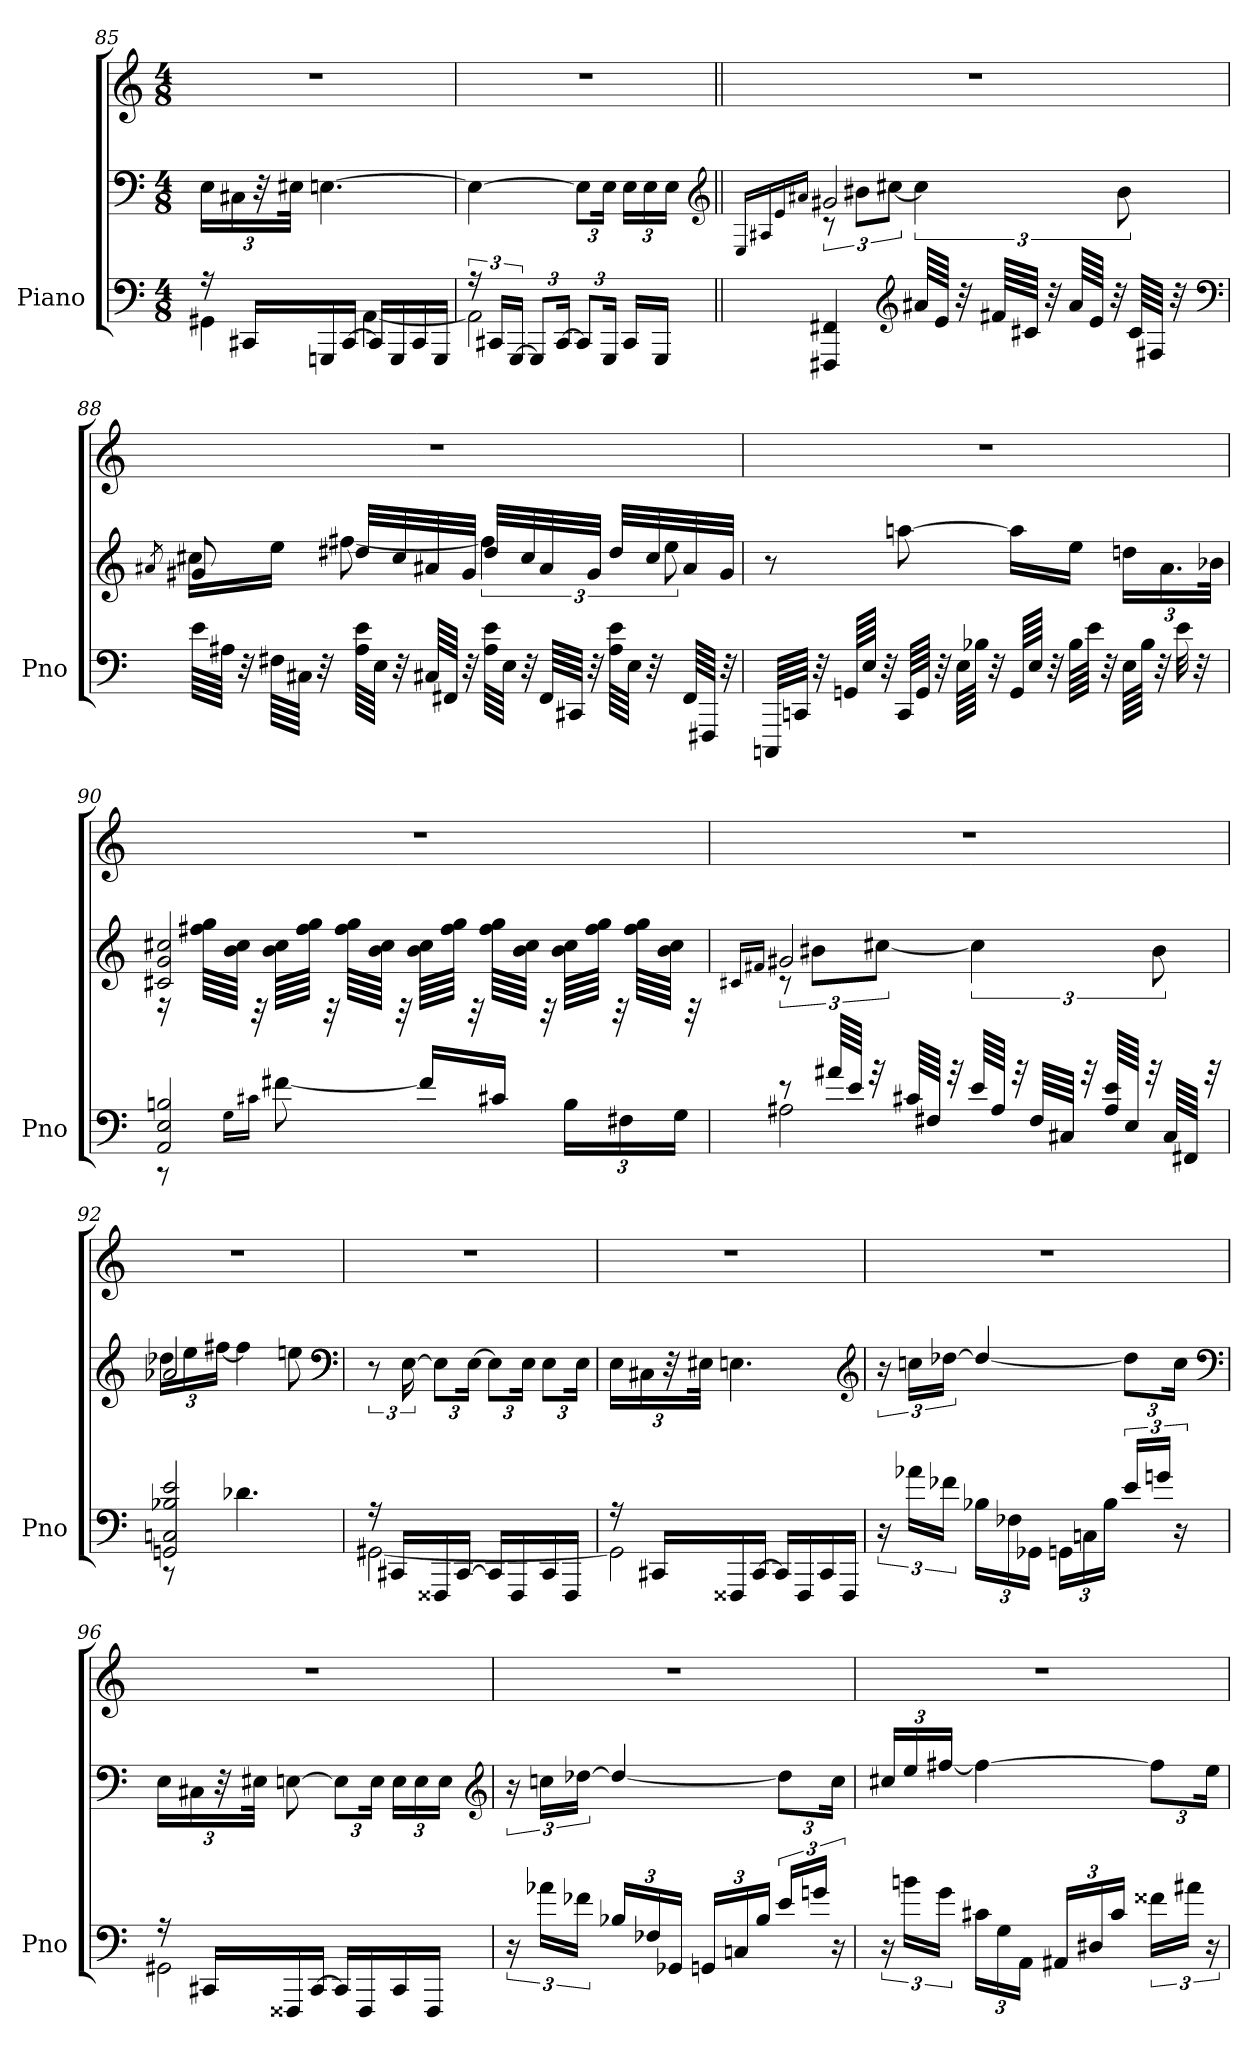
**kern	**kern	**kern
*part1	*part1	*part1
*staff3	*staff2	*staff1
*I"Piano	*	*
*I'Pno	*	*
*clefF4	*clefF4	*clefG2
*k[]	*k[]	*k[]
*M4/8	*M4/8	*M4/8
=85	=85	=85
*^	*	*
16r	4GG#X	24ELL	2r
.	.	24C#X	.
16CC#XLL	.	.	.
.	.	48r	.
.	.	48E#XJJk	.
16GGGn	.	[4.En	.
[16CC#JJ	.	.	.
16CC#LL]	[4AA	.	.
16GGG	.	.	.
16CC#	.	.	.
16GGGJJ	.	.	.
=86	=86	=86	=86
24r	2AA]	4E_	2r
24CC#XLL	.	.	.
[24GGGJJ	.	.	.
12GGGL]	.	.	.
[24CC#Jk	.	.	.
12CC#L]	.	12EL]	.
24GGGJk	.	24EJk	.
16CC#LL	.	24ELL	.
.	.	24E	.
16GGGJJ	.	.	.
.	.	24EJJ	.
*v	*v	*	*
*	*clefG2	*
=87||	=87||	=87||
.	16qE/LL	.
.	16qA#X	.
.	16qe\	.
.	16qa#XJJ	.
*	*^	*
4FFF#X 4FF#X	2g#X	12r	2r
.	.	12b#XL	.
.	.	[12cc#XJ	.
*clefG2	*	*	*
64a#XLLLL	.	6cc#]	.
64eJJJJ	.	.	.
32r	.	.	.
64f#XLLLL	.	.	.
64c#XJJJJ	.	.	.
32r	.	.	.
64a#LLLL	.	.	.
64eJJJJ	.	.	.
32r	.	.	.
.	.	12b#	.
64c#LLLL	.	.	.
64F#XJJJJ	.	.	.
32r	.	.	.
*clefF4	*	*	*
=88	=88	=88	=88
.	8qa#X	.	.
64eLLLL	8g#X	16cc#XLL	2r
64A#XJJJJ	.	.	.
32r	.	.	.
64F#XLLLL	.	16eeJJ	.
64C#XJJJJ	.	.	.
32r	.	.	.
64A# 64eLLLL	32dd#XLLL	[8ff#X	.
64EJJJJ	.	.	.
32r	32cc#	.	.
64C#XLLLL	32a#X	.	.
64FF#XJJJJ	.	.	.
32r	32g#JJJ	.	.
64A# 64eLLLL	32dd#LLL	6ff#]	.
64EJJJJ	.	.	.
32r	32cc#	.	.
64FF#LLLL	32a#	.	.
64CC#XJJJJ	.	.	.
32r	32g#JJJ	.	.
64A# 64eLLLL	32dd#LLL	.	.
64EJJJJ	.	.	.
32r	32cc#	.	.
.	.	12ee	.
64FF#LLLL	32a#	.	.
64FFF#XJJJJ	.	.	.
32r	32g#JJJ	.	.
*	*v	*v	*
=89	=89	=89
64CCCnLLLL	8r	2r
64CCnJJJJ	.	.
32r	.	.
64GGnLLLL	.	.
64EJJJJ	.	.
32r	.	.
64CCLLLL	[8aan	.
64GGJJJJ	.	.
32r	.	.
64ELLLL	.	.
64B-XJJJJ	.	.
32r	.	.
64GGLLLL	16aaLL]	.
64EJJJJ	.	.
32r	.	.
64B-LLLL	16eeJJ	.
64eJJJJ	.	.
32r	.	.
64ELLLL	24ddnLL	.
64B-JJJJ	.	.
32r	.	.
.	24.a	.
32e	.	.
32r	.	.
.	48b-XJJk	.
=90	=90	=90
*^	*^	*
2AA 2E 2Bn	8r	2c#X 2g 2cc#X	16r	2r
.	.	.	64ff#X 64ggLLLL	.
.	.	.	64b 64cc#JJJJ	.
.	.	.	32r	.
.	16qG\LL	.	.	.
.	16qc#XJJ	.	.	.
.	[8f#X	.	64b 64cc#LLLL	.
.	.	.	64ff# 64ggJJJJ	.
.	.	.	32r	.
.	.	.	64ff# 64ggLLLL	.
.	.	.	64b 64cc#JJJJ	.
.	.	.	32r	.
.	16f#\LL]	.	64b 64cc#LLLL	.
.	.	.	64ff# 64ggJJJJ	.
.	.	.	32r	.
.	16c#X/JJ	.	64ff# 64ggLLLL	.
.	.	.	64b 64cc#JJJJ	.
.	.	.	32r	.
.	24BLL	.	64b 64cc#LLLL	.
.	.	.	64ff# 64ggJJJJ	.
.	.	.	32r	.
.	24F#X	.	.	.
.	.	.	64ff# 64ggLLLL	.
.	.	.	64b 64cc#JJJJ	.
.	24GJJ	.	.	.
.	.	.	32r	.
=91	=91	=91	=91	=91
.	.	16qc#XLL	.	.
.	.	16qf#XJJ	.	.
8r	2A#X	2g#X	12r	2r
.	.	.	12b#XL	.
64a#XLLLL	.	.	.	.
64eJJJJ	.	.	.	.
32r	.	.	.	.
.	.	.	[12cc#XJ	.
64c#XLLLL	.	.	.	.
64F#XJJJJ	.	.	.	.
32r	.	.	.	.
64eLLLL	.	.	6cc#]	.
64A#JJJJ	.	.	.	.
32r	.	.	.	.
64F#LLLL	.	.	.	.
64C#XJJJJ	.	.	.	.
32r	.	.	.	.
64A# 64eLLLL	.	.	.	.
64EJJJJ	.	.	.	.
32r	.	.	.	.
.	.	.	12b#	.
64C#LLLL	.	.	.	.
64FF#XJJJJ	.	.	.	.
32r	.	.	.	.
=92	=92	=92	=92	=92
2GGn 2Cn 2B-X 2e	8r	2a-X	24dd-XLL	2r
.	.	.	24ee	.
.	.	.	[24ff#XJJ	.
.	4.d-X	.	4ff#]	.
.	.	.	8een	.
*	*	*v	*v	*
*	*	*clefF4	*
=93	=93	=93	=93
16r	[2GG#X	12r	2r
16CC#XLL	.	.	.
.	.	[24E	.
16FFF##X	.	12EL]	.
[16CC#JJ	.	.	.
.	.	[24EJk	.
16CC#LL]	.	12EL]	.
16FFF##	.	.	.
.	.	24EJk	.
16CC#	.	12EL	.
16FFF##JJ	.	.	.
.	.	24EJk	.
=94	=94	=94	=94
16r	2GG#]	24ELL	2r
.	.	24C#X	.
16CC#XLL	.	.	.
.	.	48r	.
.	.	48E#XJJk	.
16FFF##X	.	4.En	.
[16CC#JJ	.	.	.
16CC#LL]	.	.	.
16FFF##	.	.	.
16CC#	.	.	.
16FFF##JJ	.	.	.
*v	*v	*	*
*	*clefG2	*
=95	=95	=95
24r	24r	2r
24a-XLL	24ccnLL	.
24f-XJJ	[24dd-XJJ	.
24B-XLL	4dd-/_	.
24F-X	.	.
24GG-XJJ	.	.
24GGnLL	.	.
24Cn	.	.
24B-JJ	.	.
24e/LL	12dd-L]	.
24gn\JJ	.	.
24r	24ccJk	.
*	*clefF4	*
=96	=96	=96
*^	*	*
16r	2GG#X	24ELL	2r
.	.	24C#X	.
16CC#XLL	.	.	.
.	.	48r	.
.	.	48E#XJJk	.
16FFF##X	.	[8En	.
[16CC#JJ	.	.	.
16CC#LL]	.	12EL]	.
16FFF##	.	.	.
.	.	24EJk	.
16CC#	.	24ELL	.
.	.	24E	.
16FFF##JJ	.	.	.
.	.	24EJJ	.
*v	*v	*	*
*	*clefG2	*
=97	=97	=97
24r	24r	2r
24a-XLL	24ccnLL	.
24f-XJJ	[24dd-XJJ	.
24B-X/LL	4dd-/_	.
24F-X	.	.
24GG-XJJ	.	.
24GGn/LL	.	.
24Cn	.	.
24B-JJ	.	.
24e/LL	12dd-L]	.
24gn\JJ	.	.
24r	24ccJk	.
=98	=98	=98
24r	24cc#XLL	2r
24bn\LL	24ee/	.
24g\JJ	[24ff#X/JJ	.
24c#XLL	4ff#_	.
24G	.	.
24AAJJ	.	.
24AA#X/LL	.	.
24D#X	.	.
24c#\JJ	.	.
24f##XLL	12ff#L]	.
24a#XJJ	.	.
24r	24eeJk	.
=	=	=
*-	*-	*-
